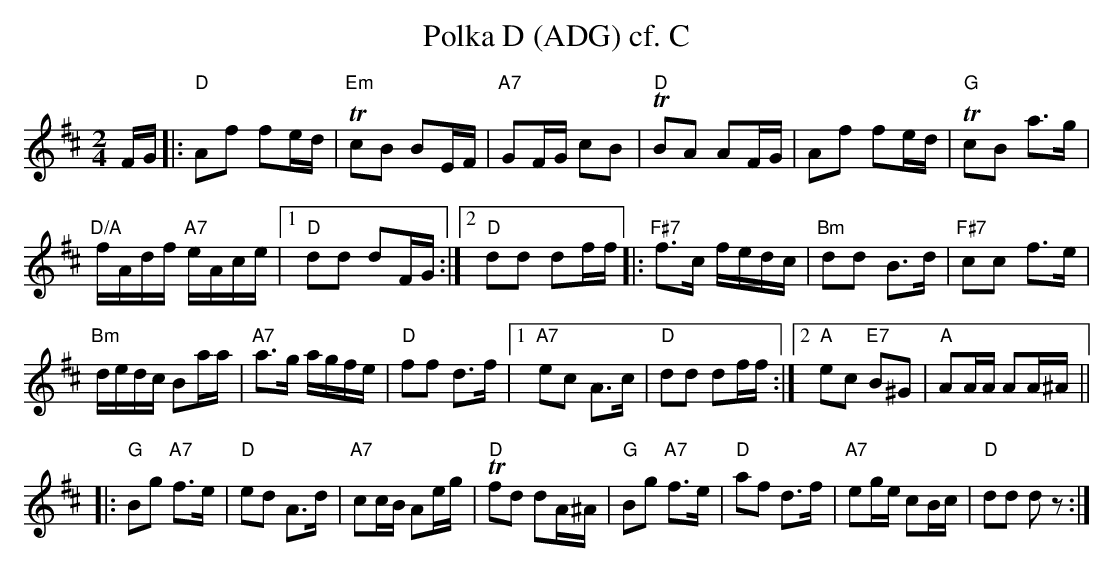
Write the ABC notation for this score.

X:1
T:Polka D (ADG) cf. C
M:2/4
L:1/16
K:Dmaj%%MIDI gchordon
FG |: "D"A2f2 f2ed | "Em"Tc2B2 B2EF | "A7"G2FG c2B2 | "D"TB2A2 A2FG | A2f2 f2ed | "G"Tc2B2 a3g |
"D/A"fAdf "A7"eAce |1 "D"d2d2 d2FG :|2 "D"d2d2 d2ff |: "F#7"f3c fedc | "Bm"d2d2 B3d | "F#7"c2c2 f3e |
"Bm"dedc B2aa | "A7"a3g agfe | "D"f2f2 d3f |1 "A7"e2c2 A3c | "D"d2d2 d2ff :|2 "A"e2c2 "E7"B2^G2 | "A"A2AA A2A^A ||
|: "G"B2g2 "A7"f3e | "D"e2d2 A3d | "A7"c2cB A2eg | "D"Tf2d2 d2A^A | "G"B2g2 "A7"f3e | "D"a2f2 d3f | "A7"e2ge c2Bc | "D"d2d2 d2z2 :|
